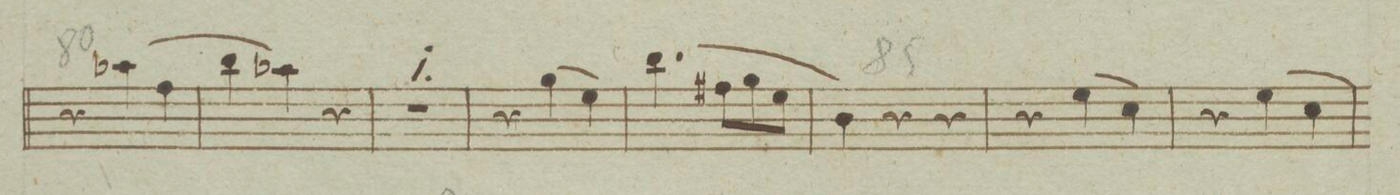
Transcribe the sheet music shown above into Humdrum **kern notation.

**kern	**dynam
*I"Violino Primo.	*
*clefG2	*
*k[b-e-]	*
*M3/4	*
4r	.
(4aa-X\	.
4ff\	.
=81	=81
4bb-\	.
4aa-X\)	.
4r	.
=82	=82
2.r	.
=83	=83
4r	.
(4gg\	.
4ee-\)	.
=84	=84
(4.bb-\	.
8ff#X\L	.
8gg\	.
8ee-\J	.
=85	=85
4b-\)	.
4r	.
4r	.
=86	=86
4r	.
(4ee-\	.
4cc\)	.
=87	=87
4r	.
(4ee-\	.
4cc\	.
=88	=88
*-	*-
